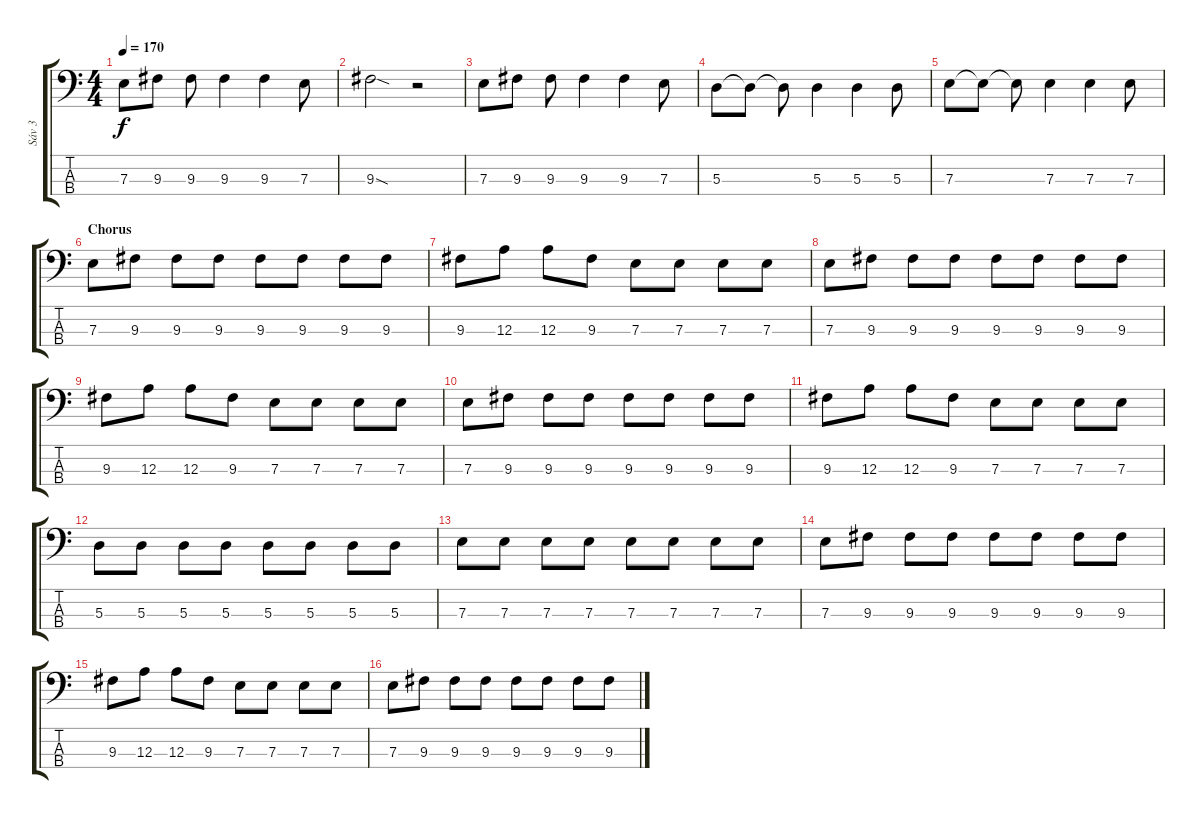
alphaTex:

\track ("Sáv 3" "Sáv 3") {instrument electricbassfinger}
\staff {score tabs}
\tuning (G2 D2 A1 E1) {hide}
\ts (4 4)
\tempo 170
\clef f4
\ks c
7.3.8{dy f} 9.3.8 9.3.8 9.3.4 9.3.4 7.3.8 |
9.3{sod}.2 r.2 |
7.3.8 9.3.8 9.3.8 9.3.4 9.3.4 7.3.8 |
5.3.8 5.3{t}.8 5.3{t}.8 5.3.4 5.3.4 5.3.8 |
7.3.8 7.3{t}.8 7.3{t}.8 7.3.4 7.3.4 7.3.8 |
\section ("" "Chorus")
7.3.8 9.3.8 9.3.8 9.3.8 9.3.8 9.3.8 9.3.8 9.3.8 |
9.3.8 12.3.8 12.3.8 9.3.8 7.3.8 7.3.8 7.3.8 7.3.8 |
7.3.8 9.3.8 9.3.8 9.3.8 9.3.8 9.3.8 9.3.8 9.3.8 |
9.3.8 12.3.8 12.3.8 9.3.8 7.3.8 7.3.8 7.3.8 7.3.8 |
7.3.8 9.3.8 9.3.8 9.3.8 9.3.8 9.3.8 9.3.8 9.3.8 |
9.3.8 12.3.8 12.3.8 9.3.8 7.3.8 7.3.8 7.3.8 7.3.8 |
5.3.8 5.3.8 5.3.8 5.3.8 5.3.8 5.3.8 5.3.8 5.3.8 |
7.3.8 7.3.8 7.3.8 7.3.8 7.3.8 7.3.8 7.3.8 7.3.8 |
7.3.8 9.3.8 9.3.8 9.3.8 9.3.8 9.3.8 9.3.8 9.3.8 |
9.3.8 12.3.8 12.3.8 9.3.8 7.3.8 7.3.8 7.3.8 7.3.8 |
7.3.8 9.3.8 9.3.8 9.3.8 9.3.8 9.3.8 9.3.8 9.3.8
